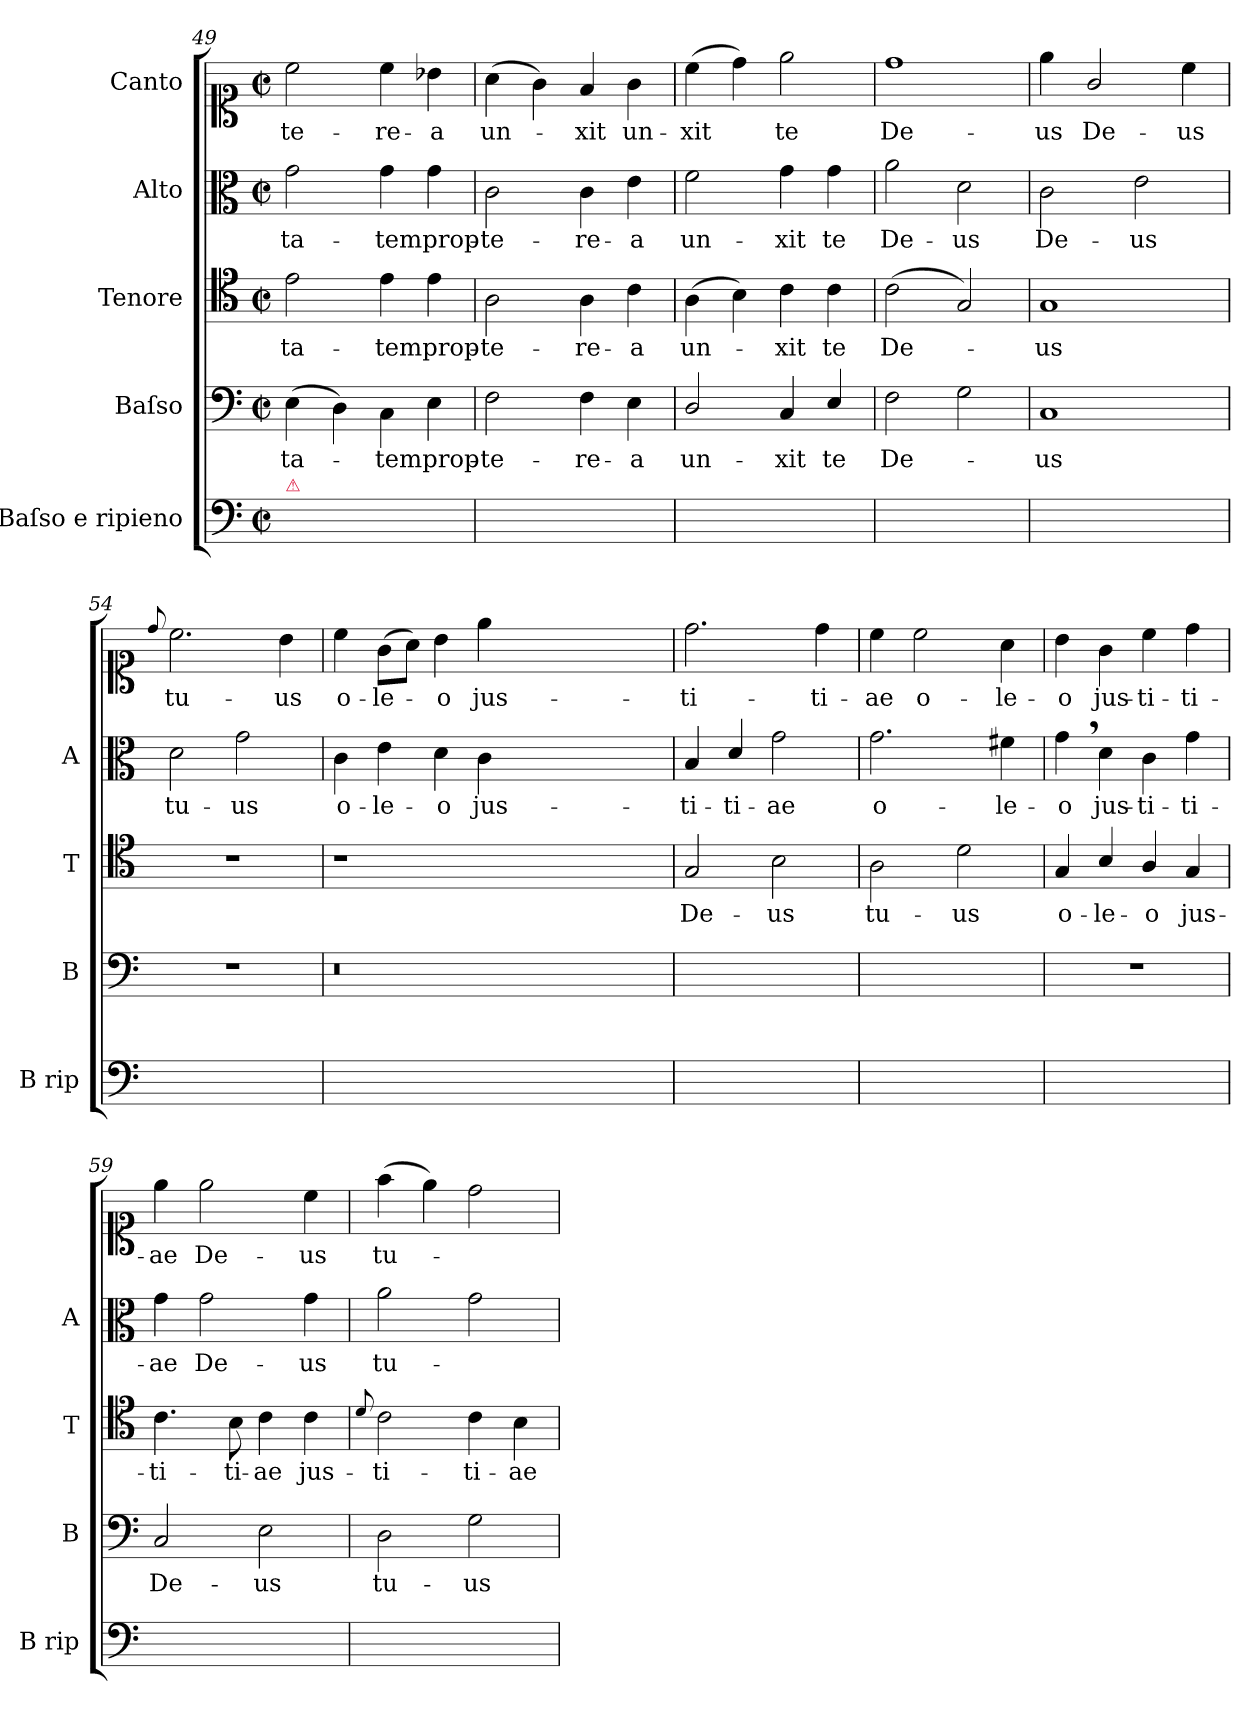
**kern	**kern	**text	**kern	**text	**kern	**text	**kern	**text
*part5	*part4	*part4	*part3	*part3	*part2	*part2	*part1	*part1
*staff5	*staff4	*staff4	*staff3	*staff3	*staff2	*staff2	*staff1	*staff1
*I"Baſso e ripieno	*I"Baſso	*	*I"Tenore	*	*I"Alto	*	*I"Canto	*
*I'B rip	*I'B	*	*I'T	*	*I'A	*	*	*
*clefF4	*clefF4	*	*clefC4	*	*clefC3	*	*clefC1	*
*k[]	*k[]	*	*k[]	*	*k[]	*	*k[]	*
*M2/2	*M2/2	*	*M2/2	*	*M2/2	*	*M2/2	*
*met(c|)	*met(c|)	*	*met(c|)	*	*met(c|)	*	*met(c|)	*
=49	=49	=49	=49	=49	=49	=49	=49	=49
!LO:TX:a:color=crimson:t=⚠	!	!	!	!	!	!	!	!
1ryy	(4E\	-ta-	2e\	-ta-	2g\	-ta-	2cc\	-te-
.	4D\)	.	.	.	.	.	.	.
.	4C\	-tem	4e\	-tem	4g\	-tem	4cc\	-re-
.	4E\	prop-	4e\	prop-	4g\	prop-	4b-X\	-a
=50	=50	=50	=50	=50	=50	=50	=50	=50
1ryy	2F\	-te-	2A\	-te-	2c\	-te-	(4a\	un-
.	.	.	.	.	.	.	4g\)	.
.	4F\	-re-	4A\	-re-	4c\	-re-	4f/	-xit
.	4E\	-a	4c\	-a	4e\	-a	4g\	un-
=51	=51	=51	=51	=51	=51	=51	=51	=51
1ryy	2D/	un-	(4A\	un-	2f\	un-	(4cc\	-xit
.	.	.	4B\)	.	.	.	4dd\)	.
.	4C/	-xit	4c\	-xit	4g\	-xit	2ee\	te
.	4E/	te	4c\	te	4g\	te	.	.
=52	=52	=52	=52	=52	=52	=52	=52	=52
1ryy	2F\	De-	(2c\	De-	2a\	De-	1dd\	De-
.	2G\	.	2G/)	.	2d\	-us	.	.
=53	=53	=53	=53	=53	=53	=53	=53	=53
1ryy	1C/	-us	1G/	-us	2c\	De-	4ee\	-us
.	.	.	.	.	.	.	2g/	De-
.	.	.	.	.	2e\	-us	.	.
.	.	.	.	.	.	.	4cc\	-us
=54	=54	=54	=54	=54	=54	=54	=54	=54
.	.	.	.	.	.	.	8qqdd/	.
1ryy	1r	.	1r	.	2d\	tu-	2.cc\	tu-
.	.	.	.	.	2g\	-us	.	.
.	.	.	.	.	.	.	4b\	-us
=55	=55	=55	=55	=55	=55	=55	=55	=55
1ryy	0.r	.	1r	.	4c\	o-	4cc\	o-
.	.	.	.	.	4e\	-le-	(8g\L	-le-
.	.	.	.	.	.	.	8a\J)	.
.	.	.	.	.	4d\	-o	4b\	-o
.	.	.	.	.	4c\	jus-	4ee\	jus-
0ryy	.	.	0ryy	.	0ryy	.	0ryy	.
=56	=56	=56	=56	=56	=56	=56	=56	=56
1ryy	1ryy	.	2G/	De-	4B/	-ti-	2.dd\	-ti-
.	.	.	.	.	4d/	-ti-	.	.
.	.	.	2B\	-us	2g\	-ae	.	.
.	.	.	.	.	.	.	4dd\	-ti-
=57	=57	=57	=57	=57	=57	=57	=57	=57
1ryy	1ryy	.	2A\	tu-	2.g\	o-	4cc\	-ae
.	.	.	.	.	.	.	2cc\	o-
.	.	.	2d\	-us	.	.	.	.
.	.	.	.	.	4f#X\	-le-	4a\	-le-
=58	=58	=58	=58	=58	=58	=58	=58	=58
1ryy	1r	.	4G/	o-	4g,\	-o	4b\	-o
.	.	.	4B/	-le-	4d\	jus-	4g\	jus-
.	.	.	4A/	-o	4c\	-ti-	4cc\	-ti-
.	.	.	4G/	jus-	4g\	-ti-	4dd\	-ti-
=59	=59	=59	=59	=59	=59	=59	=59	=59
1ryy	2C/	De-	4.c\	-ti-	4g\	-ae	4ee\	-ae
.	.	.	.	.	2g\	De-	2ee\	De-
.	.	.	8B\	-ti-	.	.	.	.
.	2E\	-us	4c\	-ae	.	.	.	.
.	.	.	4c\	jus-	4g\	-us	4cc\	-us
=60	=60	=60	=60	=60	=60	=60	=60	=60
.	.	.	8qqd/	.	.	.	.	.
1ryy	2D\	tu-	2c\	-ti-	2a\	tu-	(4ff\	tu-
.	.	.	.	.	.	.	4ee\)	.
.	2G\	-us	4c\	-ti-	2g\	.	2dd\	.
.	.	.	4B\	-ae	.	.	.	.
=	=	=	=	=	=	=	=	=
*-	*-	*-	*-	*-	*-	*-	*-	*-
